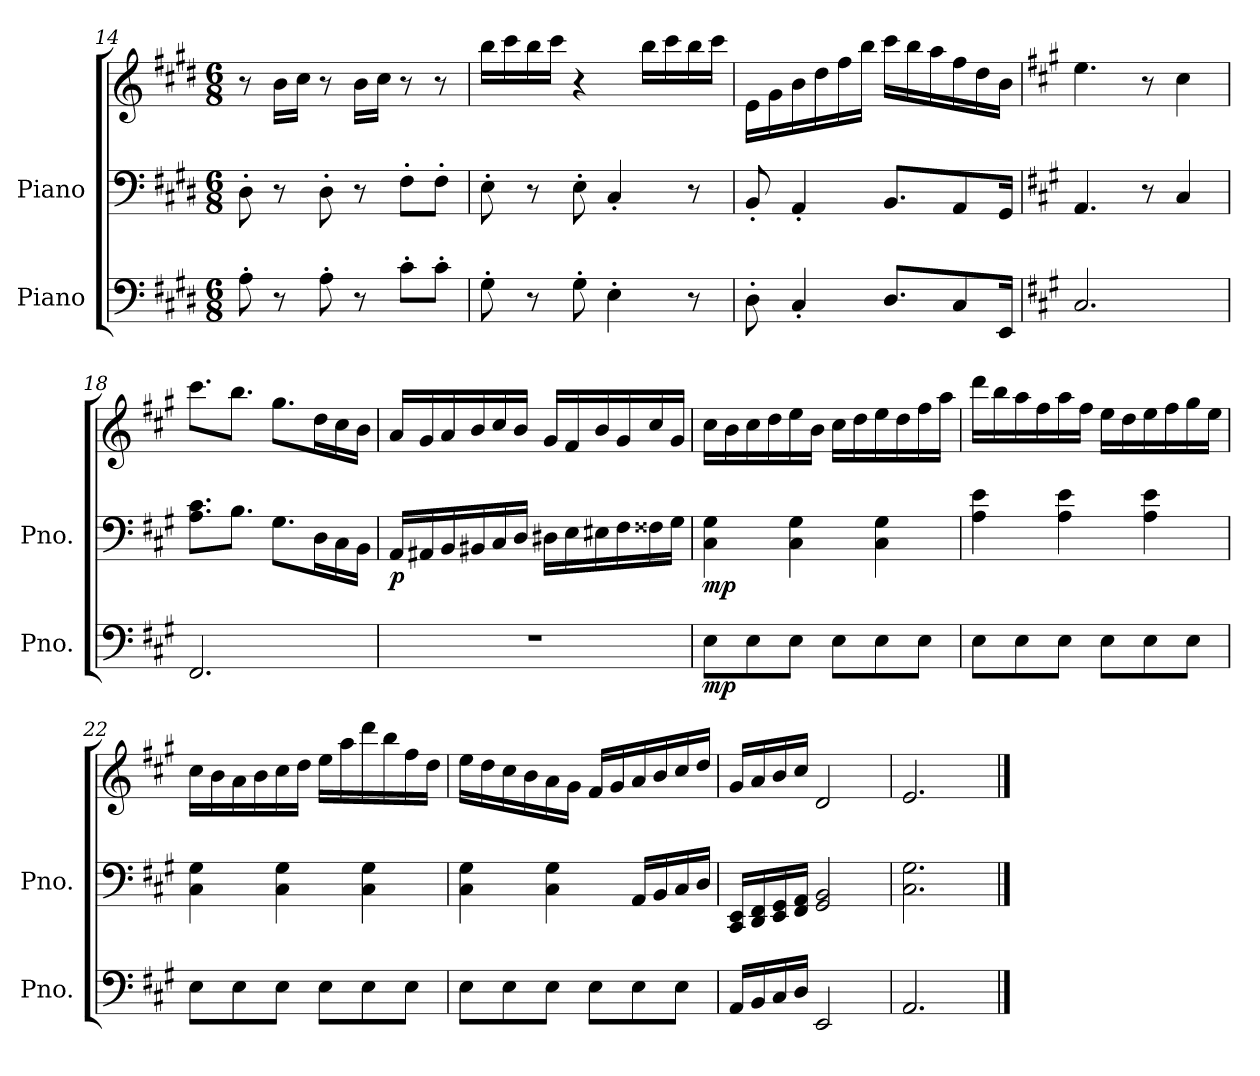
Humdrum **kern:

**kern	**dynam	**kern	**kern	**dynam
*part2	*part2	*part1	*part1	*part1
*staff3	*staff3	*staff2	*staff1	*staff1/2
*I"Piano	*	*I"Piano	*	*
*I'Pno.	*	*I'Pno.	*	*
!!LO:PB:g=z
*clefF4	*	*clefF4	*clefG2	*
*k[f#c#g#d#]	*	*k[f#c#g#d#]	*k[f#c#g#d#]	*
*M6/8	*	*M6/8	*M6/8	*
=14	=14	=14	=14	=14
8A'\	.	8D#'\	8r	.
8r	.	8r	16b\LL	.
.	.	.	16cc#\JJ	.
8A'\	.	8D#'\	8r	.
8r	.	8r	16b\LL	.
.	.	.	16cc#\JJ	.
8c#'\L	.	8F#'\L	8r	.
8c#'\J	.	8F#'\J	8r	.
=15	=15	=15	=15	=15
8G#'\	.	8E'\	16bb\LL	.
.	.	.	16ccc#\	.
8r	.	8r	16bb\	.
.	.	.	16ccc#\JJ	.
8G#'\	.	8E'\	4r	.
4E'\	.	4C#'/	.	.
.	.	.	16bb\LL	.
.	.	.	16ccc#\	.
8r	.	8r	16bb\	.
.	.	.	16ccc#\JJ	.
=16	=16	=16	=16	=16
8D#'\	.	8BB'/	16e\LL	.
.	.	.	16g#\	.
4C#'/	.	4AA'/	16b\	.
.	.	.	16dd#\	.
.	.	.	16ff#\	.
.	.	.	16bb\JJ	.
8.D#/L	.	8.BB/L	16ccc#\LL	.
.	.	.	16bb\	.
.	.	.	16aa\	.
8C#/	.	8AA/	16ff#\	.
.	.	.	16dd#\	.
16EE/Jk	.	16GG#/Jk	16b\JJ	.
=17	=17	=17	=17	=17
*k[f#c#g#]	*	*k[f#c#g#]	*k[f#c#g#]	*
2.C#/	.	4.AA/	4.ee\	.
.	.	8r	8r	.
.	.	4C#/	4cc#\	.
!!LO:LB:g=z
=18	=18	=18	=18	=18
2.FF#/	.	8.A\ 8.c#\L	8.ccc#\L	.
.	.	8.B\J	8.bb\J	.
.	.	8.G#\L	8.gg#\L	.
.	.	16D\L	16dd\L	.
.	.	16C#\	16cc#\	.
.	.	16BB\JJ	16b\JJ	.
=19	=19	=19	=19	=19
!	!	!	!	!LO:DY:b=2
2.r	.	16AA/LL	16a/LL	p
.	.	16AA#X/	16g#/	.
.	.	16BB/	16a/	.
.	.	16BB#X/	16b/	.
.	.	16C#/	16cc#/	.
.	.	16D/JJ	16b/JJ	.
.	.	16D#X\LL	16g#/LL	.
.	.	16E\	16f#/	.
.	.	16E#X\	16b/	.
.	.	16F#\	16g#/	.
.	.	16F##X\	16cc#/	.
.	.	16G#\JJ	16g#/JJ	.
=20	=20	=20	=20	=20
!	!LO:DY:b	!	!	!LO:DY:b=2
8E\L	mp	4C#\ 4G#\	16cc#\LL	mp
.	.	.	16b\	.
8E\	.	.	16cc#\	.
.	.	.	16dd\	.
8E\J	.	4C#\ 4G#\	16ee\	.
.	.	.	16b\JJ	.
8E\L	.	.	16cc#\LL	.
.	.	.	16dd\	.
8E\	.	4C#\ 4G#\	16ee\	.
.	.	.	16dd\	.
8E\J	.	.	16ff#\	.
.	.	.	16aa\JJ	.
!!LO:LB:g=z
=21	=21	=21	=21	=21
8E\L	.	4A\ 4e\	16ddd\LL	.
.	.	.	16bb\	.
8E\	.	.	16aa\	.
.	.	.	16ff#\	.
8E\J	.	4A\ 4e\	16aa\	.
.	.	.	16ff#\JJ	.
8E\L	.	.	16ee\LL	.
.	.	.	16dd\	.
8E\	.	4A\ 4e\	16ee\	.
.	.	.	16ff#\	.
8E\J	.	.	16gg#\	.
.	.	.	16ee\JJ	.
=22	=22	=22	=22	=22
8E\L	.	4C#\ 4G#\	16cc#\LL	.
.	.	.	16b\	.
8E\	.	.	16a\	.
.	.	.	16b\	.
8E\J	.	4C#\ 4G#\	16cc#\	.
.	.	.	16dd\JJ	.
8E\L	.	.	16ee\LL	.
.	.	.	16aa\	.
8E\	.	4C#\ 4G#\	16ddd\	.
.	.	.	16bb\	.
8E\J	.	.	16ff#\	.
.	.	.	16dd\JJ	.
=23	=23	=23	=23	=23
8E\L	.	4C#\ 4G#\	16ee\LL	.
.	.	.	16dd\	.
8E\	.	.	16cc#\	.
.	.	.	16b\	.
8E\J	.	4C#\ 4G#\	16a\	.
.	.	.	16g#\JJ	.
8E\L	.	.	16f#/LL	.
.	.	.	16g#/	.
8E\	.	16AA/LL	16a/	.
.	.	16BB/	16b/	.
8E\J	.	16C#/	16cc#/	.
.	.	16D/JJ	16dd/JJ	.
!!LO:LB:g=z
=24	=24	=24	=24	=24
16AA/LL	.	16CC#/ 16EE/LL	16g#/LL	.
16BB/	.	16DD/ 16FF#/	16a/	.
16C#/	.	16EE/ 16GG#/	16b/	.
16D/JJ	.	16FF#/ 16AA/JJ	16cc#/JJ	.
2EE/	.	2GG#/ 2BB/	2d/	.
=25	=25	=25	=25	=25
2.AA/	.	2.C#\ 2.G#\	2.e/	.
==	==	==	==	==
*-	*-	*-	*-	*-
